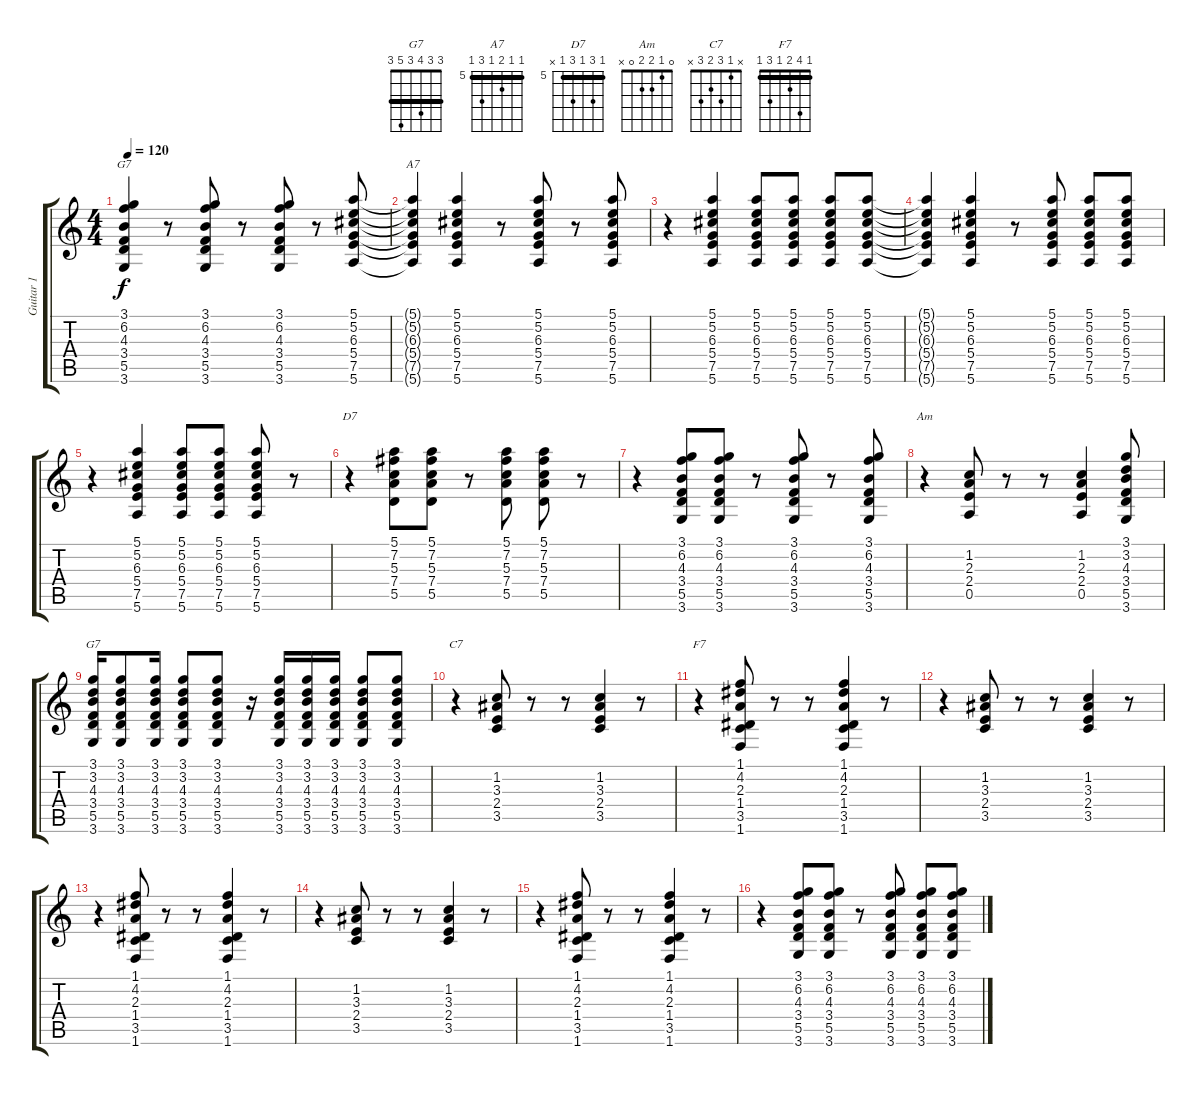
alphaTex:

\track ("Guitar 1" "Guitar 1") {instrument electricguitarclean}
\staff {score tabs}
\tuning (E4 B3 G3 D3 A2 E2) {hide}
\chord ("G7" 3 6 4 3 5 3) {firstfret 3 barre 3}
\chord ("A7" 5 5 6 5 7 5) {firstfret 5 barre 5}
\chord ("D7" 5 7 5 7 5 x) {firstfret 5 barre 5}
\chord ("Am" 0 1 2 2 0 x)
\chord ("G7" 3 3 4 3 5 3) {barre 3}
\chord ("C7" x 1 3 2 3 x)
\chord ("F7" 1 4 2 1 3 1) {barre 1}
\ts (4 4)
\tempo 120
\clef g2
\ks c
(3.1 6.2 4.3 3.4 5.5 3.6).4{ch "G7" dy f} r.8 (3.1 6.2 4.3 3.4 5.5 3.6).8 r.8 (3.1 6.2 4.3 3.4 5.5 3.6).8 r.8 (5.1 5.2 6.3 5.4 7.5 5.6).8 |
(5.1{t} 5.2{t} 6.3{t} 5.4{t} 7.5{t} 5.6{t}).4{ch "A7"} (5.1 5.2 6.3 5.4 7.5 5.6).4 r.8 (5.1 5.2 6.3 5.4 7.5 5.6).8 r.8 (5.1 5.2 6.3 5.4 7.5 5.6).8 |
r.4 (5.1 5.2 6.3 5.4 7.5 5.6).4 (5.1 5.2 6.3 5.4 7.5 5.6).8 (5.1 5.2 6.3 5.4 7.5 5.6).8 (5.1 5.2 6.3 5.4 7.5 5.6).8 (5.1 5.2 6.3 5.4 7.5 5.6).8 |
(5.1{t} 5.2{t} 6.3{t} 5.4{t} 7.5{t} 5.6{t}).4 (5.1 5.2 6.3 5.4 7.5 5.6).4 r.8 (5.1 5.2 6.3 5.4 7.5 5.6).8 (5.1 5.2 6.3 5.4 7.5 5.6).8 (5.1 5.2 6.3 5.4 7.5 5.6).8 |
r.4 (5.1 5.2 6.3 5.4 7.5 5.6).4 (5.1 5.2 6.3 5.4 7.5 5.6).8 (5.1 5.2 6.3 5.4 7.5 5.6).8 (5.1 5.2 6.3 5.4 7.5 5.6).8 r.8 |
r.4{ch "D7"} (5.1 7.2 5.3 7.4 5.5).8 (5.1 7.2 5.3 7.4 5.5).8 r.8 (5.1 7.2 5.3 7.4 5.5).8 (5.1 7.2 5.3 7.4 5.5).8 r.8 |
r.4 (3.1 6.2 4.3 3.4 5.5 3.6).8 (3.1 6.2 4.3 3.4 5.5 3.6).8 r.8 (3.1 6.2 4.3 3.4 5.5 3.6).8 r.8 (3.1 6.2 4.3 3.4 5.5 3.6).8 |
r.4{ch "Am"} (1.2 2.3 2.4 0.5).8 r.8 r.8 (1.2 2.3 2.4 0.5).4 (3.1 3.2 4.3 3.4 5.5 3.6).8 |
(3.1 3.2 4.3 3.4 5.5 3.6).16{ch "G7"} (3.1 3.2 4.3 3.4 5.5 3.6).8 (3.1 3.2 4.3 3.4 5.5 3.6).16 (3.1 3.2 4.3 3.4 5.5 3.6).8 (3.1 3.2 4.3 3.4 5.5 3.6).8 r.16 (3.1 3.2 4.3 3.4 5.5 3.6).16 (3.1 3.2 4.3 3.4 5.5 3.6).16 (3.1 3.2 4.3 3.4 5.5 3.6).16 (3.1 3.2 4.3 3.4 5.5 3.6).8 (3.1 3.2 4.3 3.4 5.5 3.6).8 |
r.4{ch "C7"} (1.2 3.3 2.4 3.5).8 r.8 r.8 (1.2 3.3 2.4 3.5).4 r.8 |
r.4{ch "F7"} (1.1 4.2 2.3 1.4 3.5 1.6).8 r.8 r.8 (1.1 4.2 2.3 1.4 3.5 1.6).4 r.8 |
r.4 (1.2 3.3 2.4 3.5).8 r.8 r.8 (1.2 3.3 2.4 3.5).4 r.8 |
r.4 (1.1 4.2 2.3 1.4 3.5 1.6).8 r.8 r.8 (1.1 4.2 2.3 1.4 3.5 1.6).4 r.8 |
r.4 (1.2 3.3 2.4 3.5).8 r.8 r.8 (1.2 3.3 2.4 3.5).4 r.8 |
r.4 (1.1 4.2 2.3 1.4 3.5 1.6).8 r.8 r.8 (1.1 4.2 2.3 1.4 3.5 1.6).4 r.8 |
r.4 (3.1 6.2 4.3 3.4 5.5 3.6).8 (3.1 6.2 4.3 3.4 5.5 3.6).8 r.8 (3.1 6.2 4.3 3.4 5.5 3.6).8 (3.1 6.2 4.3 3.4 5.5 3.6).8 (3.1 6.2 4.3 3.4 5.5 3.6).8
